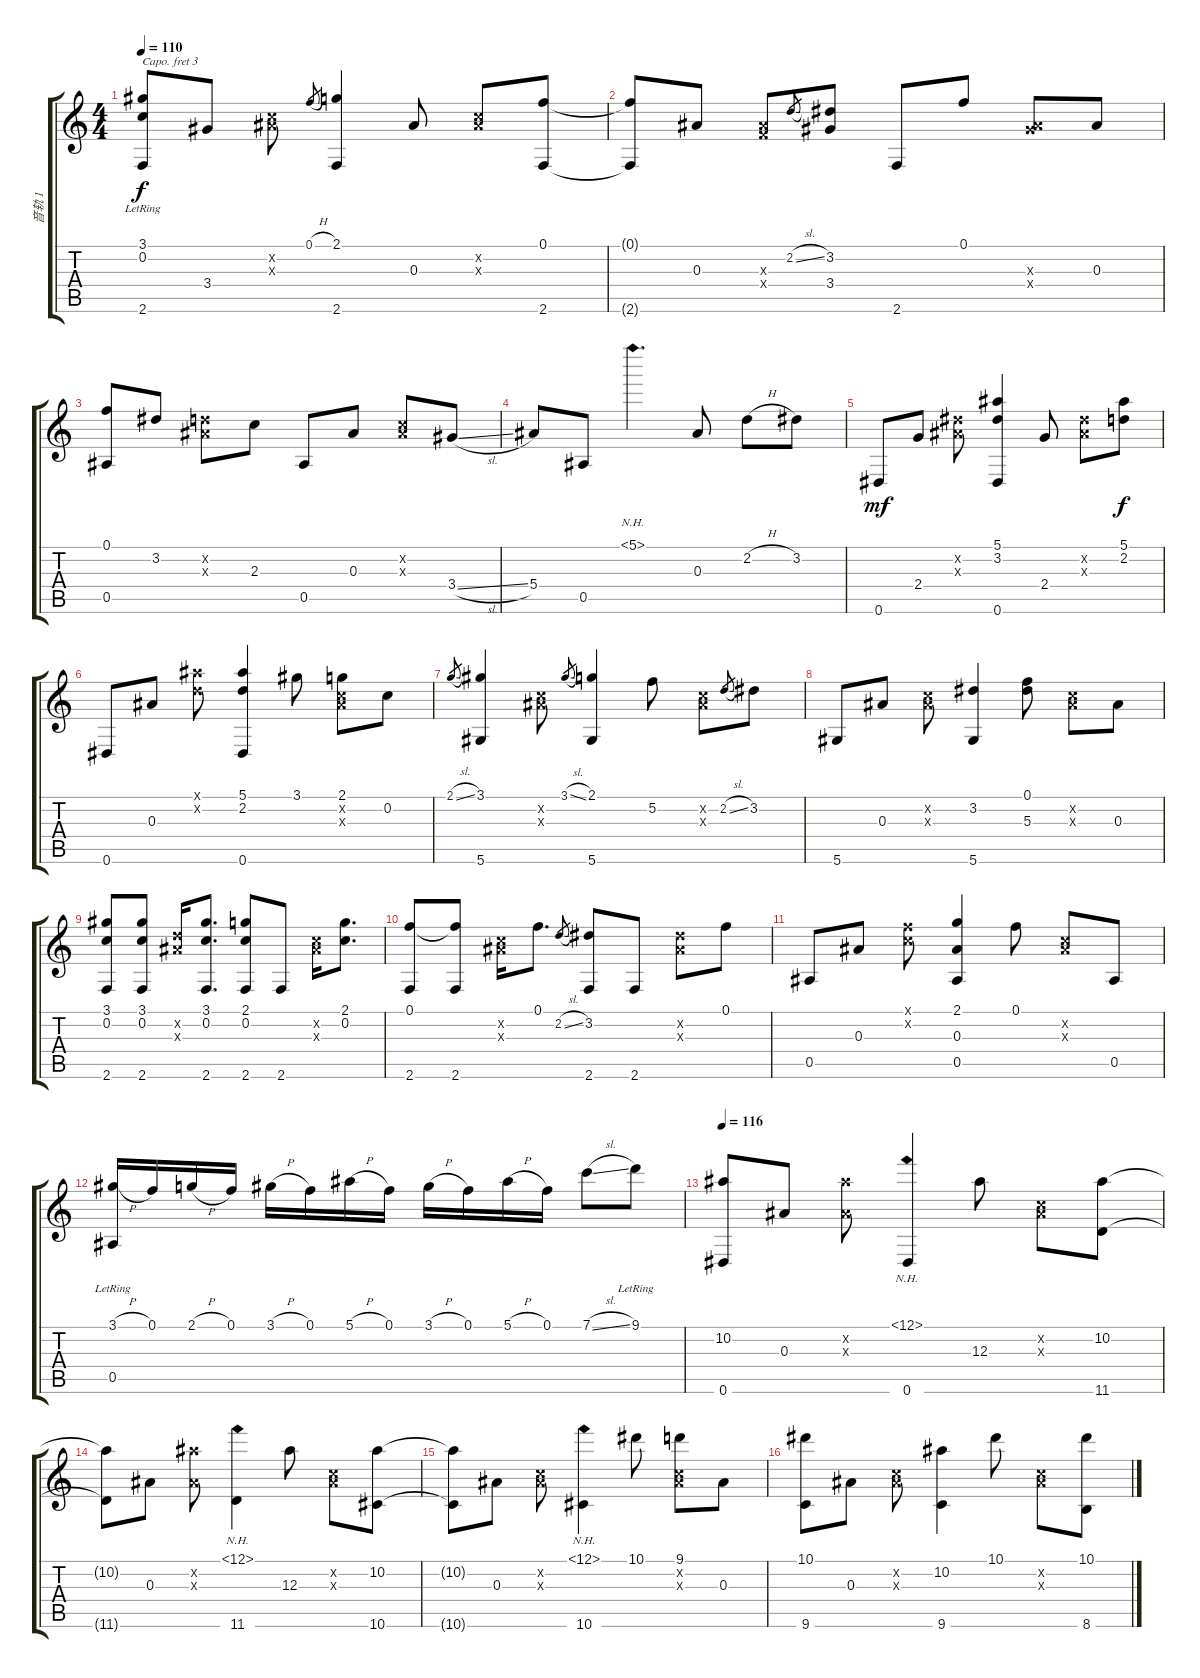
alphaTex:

\track ("音轨 1" "音轨 1") {instrument acousticguitarsteel}
\staff {score tabs}
\capo 3
\tuning (D4 A3 G3 D3 G2 C2) {hide}
\ts (4 4)
\tempo 110
\clef g2
\ks c
(3.1{lr} 0.2 2.6).8{dy f} 3.4.8 (0.2{x} 0.3{x}).8 0.1{h}.8{gr} (2.1 2.6).4 0.3.8 (0.2{x} 0.3{x}).8 (0.1 2.6).8 |
(0.1{t} 2.6{t}).8 0.3.8 (0.3{x} 0.4{x}).8 2.2{sl}.8{gr} (3.2 3.4).8 2.6.8 0.1.8 (0.3{x} 3.4{x}).8 0.3.8 |
(0.1 0.5).8 3.2.8 (2.2{x} 0.3{x}).8 2.3.8 0.5.8 0.3.8 (0.2{x} 0.3{x}).8 3.4{sl}.8 |
5.4.8 0.5.8 5.1{nh}.4{d} 0.3.8 2.2{h}.8 3.2.8 |
0.6.8{dy mf} 2.4.8 (3.2{x} 0.3{x}).8 (5.1 3.2 0.6).4 2.4.8 (3.2{x} 0.3{x}).8 (5.1 2.2).8{dy f} |
0.6.8 0.3.8 (5.1{x} 2.2{x}).8 (5.1 2.2 0.6).4 3.1.8 (2.1 0.2{x} 0.3{x}).8 0.2.8 |
2.1{sl}.8{gr} (3.1 5.6).4 (0.2{x} 0.3{x}).8 3.1{sl}.8{gr} (2.1 5.6).4 5.2.8 (0.2{x} 0.3{x}).8 2.2{sl}.8{gr} 3.2.8 |
5.6.8 0.3.8 (0.2{x} 0.3{x}).8 (3.2 5.6).4 (0.1 5.3).8 (0.2{x} 0.3{x}).8 0.3.8 |
(3.1 0.2 2.6).8 (3.1 0.2 2.6).8 (2.2{x} 0.3{x}).16 (3.1 0.2 2.6).8{d} (2.1 0.2 2.6).8 2.6.8 (0.2{x} 0.3{x}).16 (2.1 0.2).8{d} |
(0.1 2.6).8 (0.1{t} 2.6).8 (0.2{x} 0.3{x}).16 0.1.8{d} 2.2{sl}.8{gr} (3.2 2.6).8 2.6.8 (3.2{x} 0.3{x}).8 0.1.8 |
0.5.8 0.3.8 (0.1{x} 0.2{x}).8 (2.1 0.3 0.5).4 0.1.8 (0.2{x} 0.3{x}).8 0.5.8 |
(3.1{h} 0.5{lr}).16 0.1.16 2.1{h}.16 0.1.16 3.1{h}.16 0.1.16 5.1{h}.16 0.1.16 3.1{h}.16 0.1.16 5.1{h}.16 0.1.16 7.1{sl}.8 9.1{lr}.8 |
\tempo 116
(10.2 0.6).8 0.3.8 (10.2{x} 0.3{x}).8 (12.1{nh} 0.6).4 12.3.8 (0.2{x} 0.3{x}).8 (10.2 11.6).8 |
(10.2{t} 11.6{t}).8 0.3.8 (10.2{x} 0.3{x}).8 (12.1{nh} 11.6).4 12.3.8 (0.2{x} 0.3{x}).8 (10.2 10.6).8 |
(10.2{t} 10.6{t}).8 0.3.8 (0.2{x} 0.3{x}).8 (12.1{nh} 10.6).4 10.1.8 (9.1 0.2{x} 0.3{x}).8 0.3.8 |
(10.1 9.6).8 0.3.8 (0.2{x} 0.3{x}).8 (10.2 9.6).4 10.1.8 (0.2{x} 0.3{x}).8 (10.1 8.6).8
